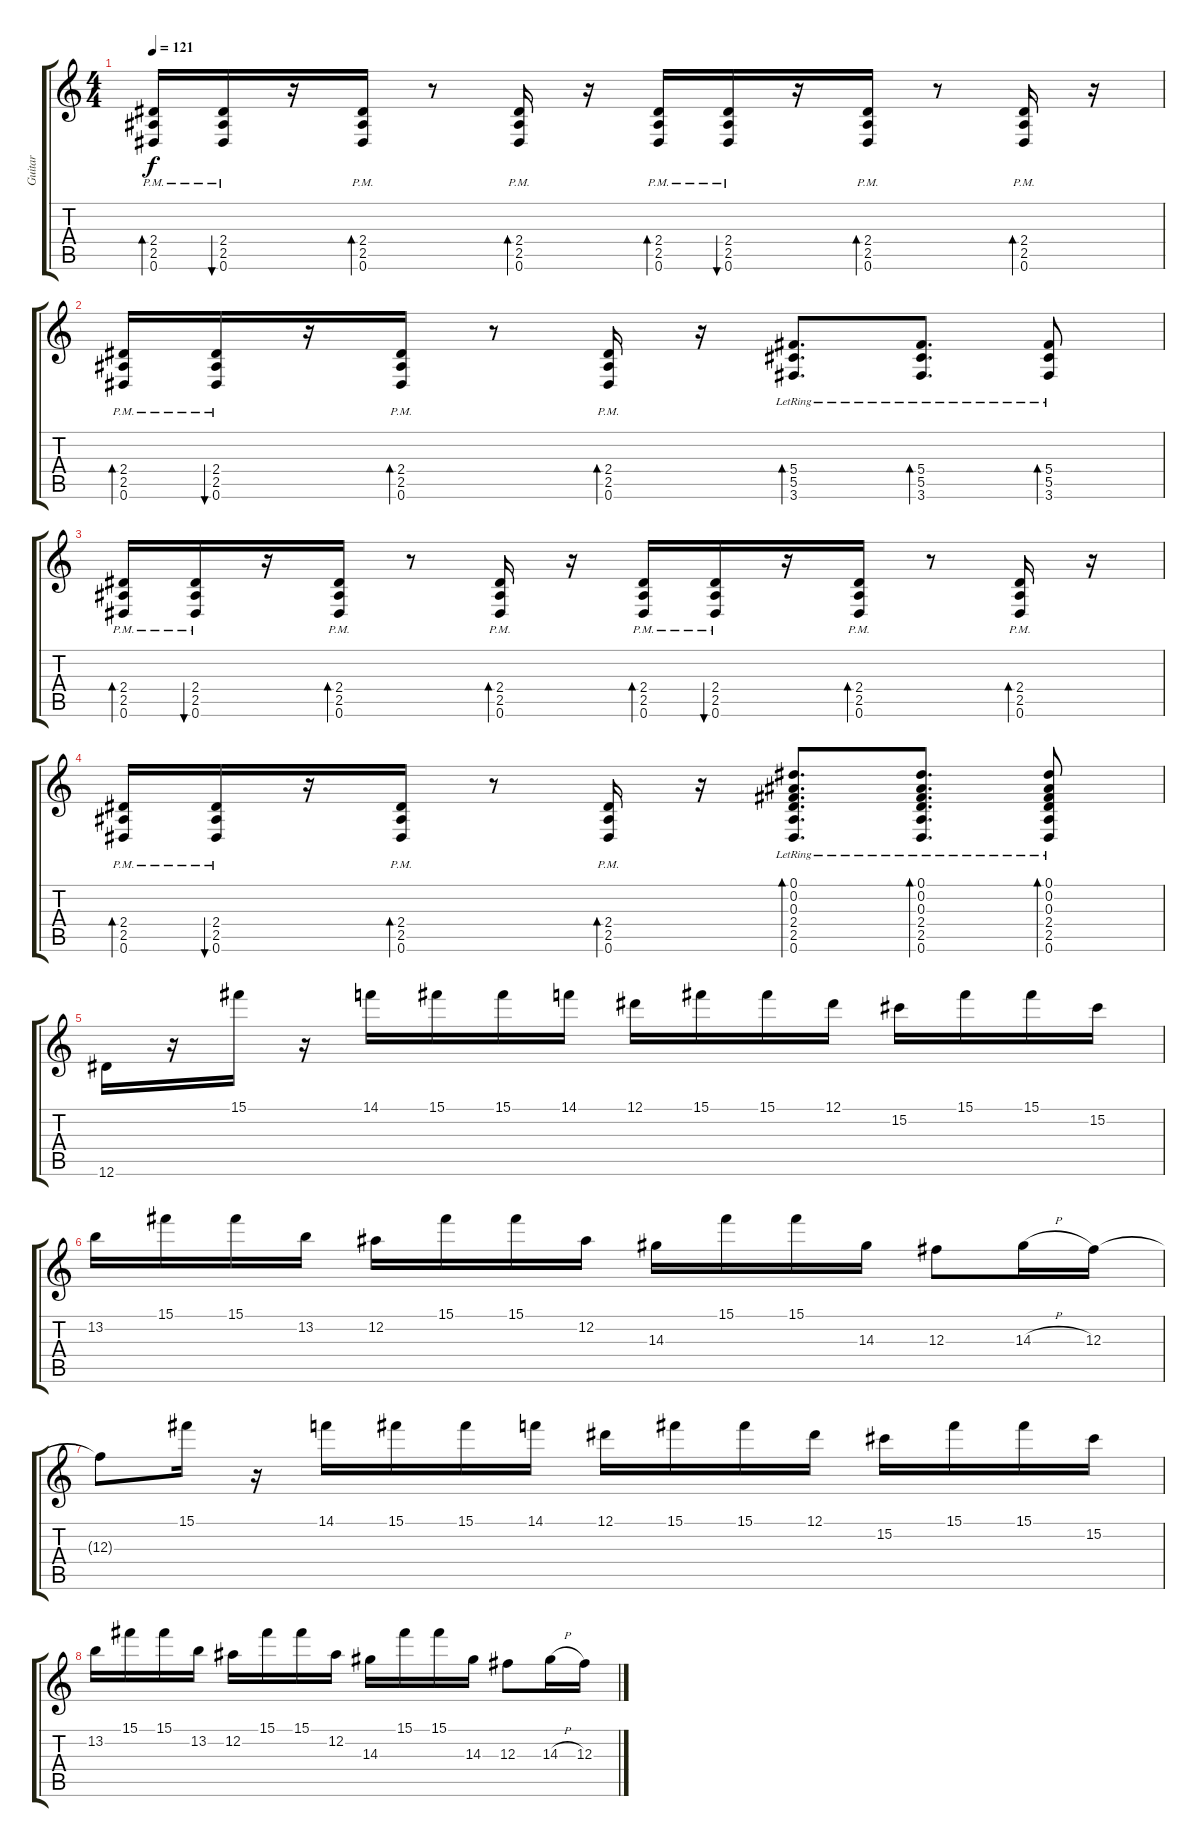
\track ("Guitar" "Guitar") {instrument acousticguitarsteel}
\staff {score tabs}
\tuning (Eb4 Bb3 Gb3 Db3 Ab2 Eb2) {hide}
\ts (4 4)
\tempo 121
\clef g2
\ks c
(2.4{pm} 2.5{pm} 0.6{pm}).16{bd 60 dy f} (2.4{pm} 2.5{pm} 0.6{pm}).16{bu 60} r.16 (2.4{pm} 2.5{pm} 0.6{pm}).16{bd 60} r.8 (2.4{pm} 2.5{pm} 0.6{pm}).16{bd 60} r.16 (2.4{pm} 2.5{pm} 0.6{pm}).16{bd 60} (2.4{pm} 2.5{pm} 0.6{pm}).16{bu 60} r.16 (2.4{pm} 2.5{pm} 0.6{pm}).16{bd 60} r.8 (2.4{pm} 2.5{pm} 0.6{pm}).16{bd 60} r.16 |
(2.4{pm} 2.5{pm} 0.6{pm}).16{bd 60} (2.4{pm} 2.5{pm} 0.6{pm}).16{bu 60} r.16 (2.4{pm} 2.5{pm} 0.6{pm}).16{bd 60} r.8 (2.4{pm} 2.5{pm} 0.6{pm}).16{bd 60} r.16 (5.4{lr} 5.5{lr} 3.6{lr}).8{d bd 60} (5.4{lr} 5.5{lr} 3.6{lr}).8{d bd 60} (5.4{lr} 5.5{lr} 3.6{lr}).8{bd 60} |
(2.4{pm} 2.5{pm} 0.6{pm}).16{bd 60} (2.4{pm} 2.5{pm} 0.6{pm}).16{bu 60} r.16 (2.4{pm} 2.5{pm} 0.6{pm}).16{bd 60} r.8 (2.4{pm} 2.5{pm} 0.6{pm}).16{bd 60} r.16 (2.4{pm} 2.5{pm} 0.6{pm}).16{bd 60} (2.4{pm} 2.5{pm} 0.6{pm}).16{bu 60} r.16 (2.4{pm} 2.5{pm} 0.6{pm}).16{bd 60} r.8 (2.4{pm} 2.5{pm} 0.6{pm}).16{bd 60} r.16 |
(2.4{pm} 2.5{pm} 0.6{pm}).16{bd 60} (2.4{pm} 2.5{pm} 0.6{pm}).16{bu 60} r.16 (2.4{pm} 2.5{pm} 0.6{pm}).16{bd 60} r.8 (2.4{pm} 2.5{pm} 0.6{pm}).16{bd 60} r.16 (0.1{lr} 0.2{lr} 0.3{lr} 2.4{lr} 2.5{lr} 0.6{lr}).8{d bd 60} (0.1{lr} 0.2{lr} 0.3{lr} 2.4{lr} 2.5{lr} 0.6{lr}).8{d bd 60} (0.1{lr} 0.2{lr} 0.3{lr} 2.4{lr} 2.5{lr} 0.6{lr}).8{bd 60} |
12.6.16 r.16 15.1.16 r.16 14.1.16 15.1.16 15.1.16 14.1.16 12.1.16 15.1.16 15.1.16 12.1.16 15.2.16 15.1.16 15.1.16 15.2.16 |
13.2.16 15.1.16 15.1.16 13.2.16 12.2.16 15.1.16 15.1.16 12.2.16 14.3.16 15.1.16 15.1.16 14.3.16 12.3.8 14.3{h}.16 12.3.16 |
12.3{t}.8 15.1.16 r.16 14.1.16 15.1.16 15.1.16 14.1.16 12.1.16 15.1.16 15.1.16 12.1.16 15.2.16 15.1.16 15.1.16 15.2.16 |
13.2.16 15.1.16 15.1.16 13.2.16 12.2.16 15.1.16 15.1.16 12.2.16 14.3.16 15.1.16 15.1.16 14.3.16 12.3.8 14.3{h}.16 12.3.16
